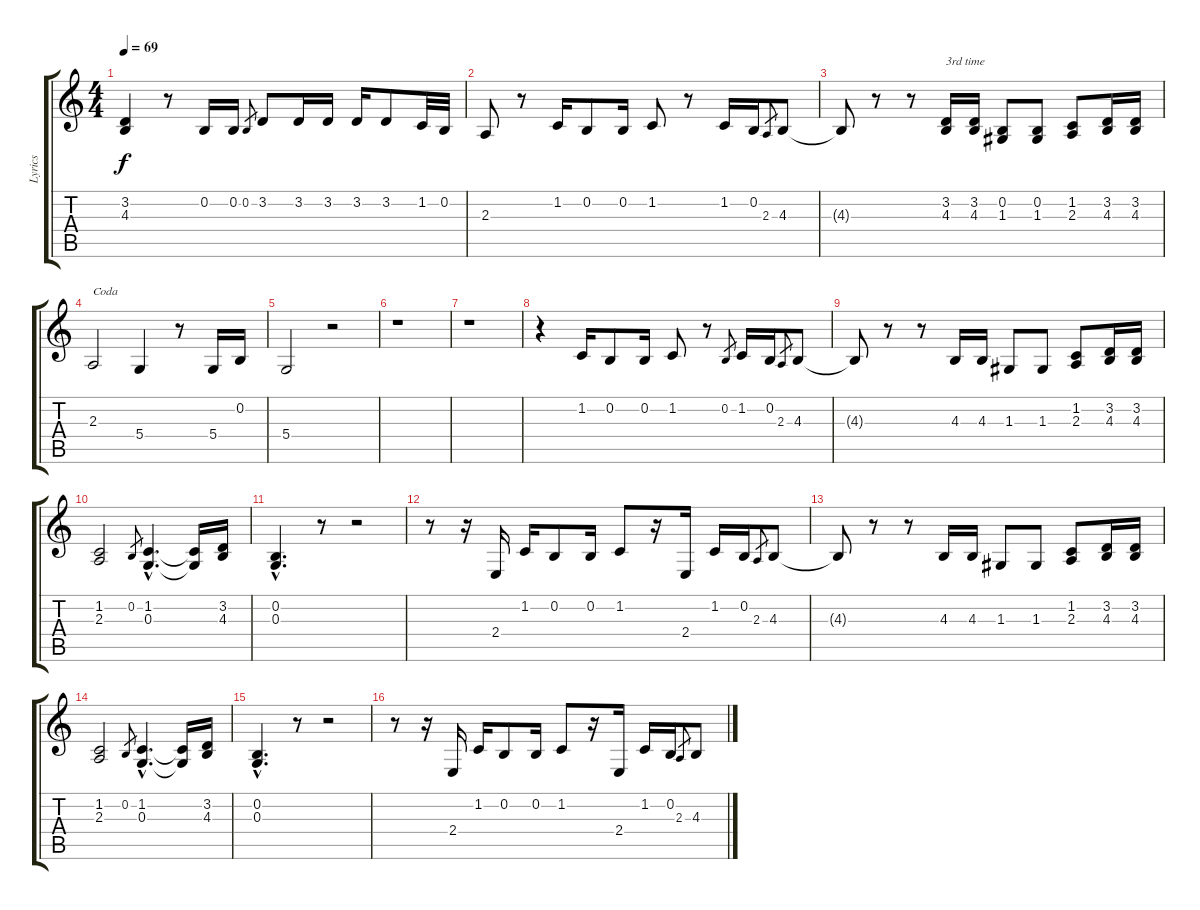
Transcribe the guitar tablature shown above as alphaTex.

\track ("Lyrics" "Lyrics") {instrument lead6voice}
\staff {score tabs}
\tuning (E4 B3 G3 D3 A2 E2) {hide}
\ts (4 4)
\tempo 69
\clef g2
\ks c
(3.2 4.3).4{dy f} r.8 0.2.16 0.2.16 0.2.8{gr} 3.2.8 3.2.16 3.2.16 3.2.16 3.2.8 1.2.32 0.2.32 |
2.3.8 r.8 1.2.16 0.2.8 0.2.16 1.2.8 r.8 1.2.16 0.2.16 2.3.8{gr} 4.3.8 |
4.3{t}.8 r.8 r.8 (3.2 4.3).16{txt "3rd time"} (3.2 4.3).16 (0.2 1.3).8 (0.2 1.3).8 (1.2 2.3).8 (3.2 4.3).16 (3.2 4.3).16 |
2.3.2{txt "Coda"} 5.4.4 r.8 5.4.16 0.2.16 |
5.4.2 r.2 |
r.1 |
r.1 |
r.4 1.2.16 0.2.8 0.2.16 1.2.8 r.8 0.2.8{gr} 1.2.16 0.2.16 2.3.8{gr} 4.3.8 |
4.3{t}.8 r.8 r.8 4.3.16 4.3.16 1.3.8 1.3.8 (1.2 2.3).8 (3.2 4.3).16 (3.2 4.3).16 |
(1.2 2.3).2 0.2.8{gr} (1.2{hac} 0.3{hac}).4{d} (1.2{t} 0.3{t}).16 (3.2 4.3).16 |
(0.2{hac} 0.3{hac}).4{d} r.8 r.2 |
r.8 r.16 2.4.16 1.2.16 0.2.8 0.2.16 1.2.8 r.16 2.4.16 1.2.16 0.2.16 2.3.8{gr} 4.3.8 |
4.3{t}.8 r.8 r.8 4.3.16 4.3.16 1.3.8 1.3.8 (1.2 2.3).8 (3.2 4.3).16 (3.2 4.3).16 |
(1.2 2.3).2 0.2.8{gr} (1.2{hac} 0.3{hac}).4{d} (1.2{t} 0.3{t}).16 (3.2 4.3).16 |
(0.2{hac} 0.3{hac}).4{d} r.8 r.2 |
r.8 r.16 2.4.16 1.2.16 0.2.8 0.2.16 1.2.8 r.16 2.4.16 1.2.16 0.2.16 2.3.8{gr} 4.3.8
